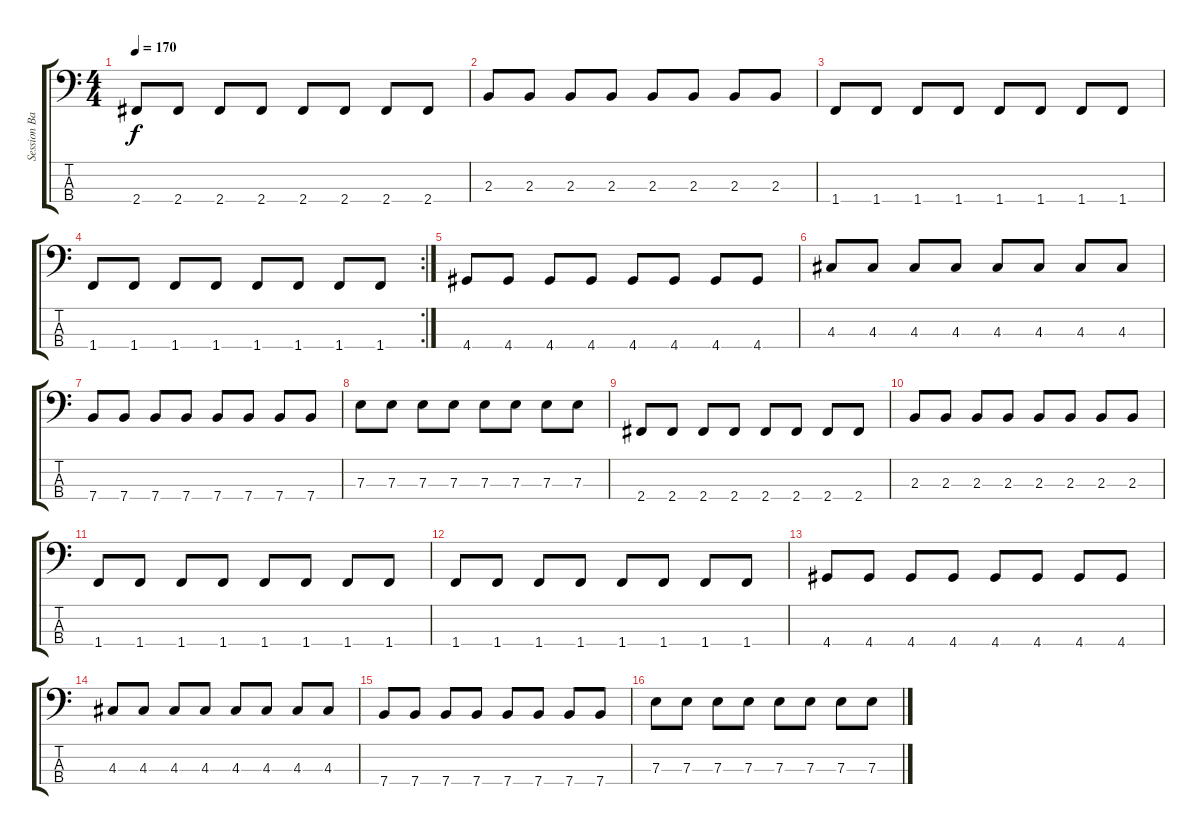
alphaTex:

\track ("Session Bass" "Session Ba") {instrument electricbassfinger}
\staff {score tabs}
\tuning (G2 D2 A1 E1) {hide}
\ts (4 4)
\tempo 170
\clef f4
\ks c
2.4.8{dy f} 2.4.8 2.4.8 2.4.8 2.4.8 2.4.8 2.4.8 2.4.8 |
2.3.8 2.3.8 2.3.8 2.3.8 2.3.8 2.3.8 2.3.8 2.3.8 |
1.4.8 1.4.8 1.4.8 1.4.8 1.4.8 1.4.8 1.4.8 1.4.8 |
\rc 2
1.4.8 1.4.8 1.4.8 1.4.8 1.4.8 1.4.8 1.4.8 1.4.8 |
4.4.8 4.4.8 4.4.8 4.4.8 4.4.8 4.4.8 4.4.8 4.4.8 |
4.3.8 4.3.8 4.3.8 4.3.8 4.3.8 4.3.8 4.3.8 4.3.8 |
7.4.8 7.4.8 7.4.8 7.4.8 7.4.8 7.4.8 7.4.8 7.4.8 |
7.3.8 7.3.8 7.3.8 7.3.8 7.3.8 7.3.8 7.3.8 7.3.8 |
2.4.8 2.4.8 2.4.8 2.4.8 2.4.8 2.4.8 2.4.8 2.4.8 |
2.3.8 2.3.8 2.3.8 2.3.8 2.3.8 2.3.8 2.3.8 2.3.8 |
1.4.8 1.4.8 1.4.8 1.4.8 1.4.8 1.4.8 1.4.8 1.4.8 |
1.4.8 1.4.8 1.4.8 1.4.8 1.4.8 1.4.8 1.4.8 1.4.8 |
4.4.8 4.4.8 4.4.8 4.4.8 4.4.8 4.4.8 4.4.8 4.4.8 |
4.3.8 4.3.8 4.3.8 4.3.8 4.3.8 4.3.8 4.3.8 4.3.8 |
7.4.8 7.4.8 7.4.8 7.4.8 7.4.8 7.4.8 7.4.8 7.4.8 |
7.3.8 7.3.8 7.3.8 7.3.8 7.3.8 7.3.8 7.3.8 7.3.8
